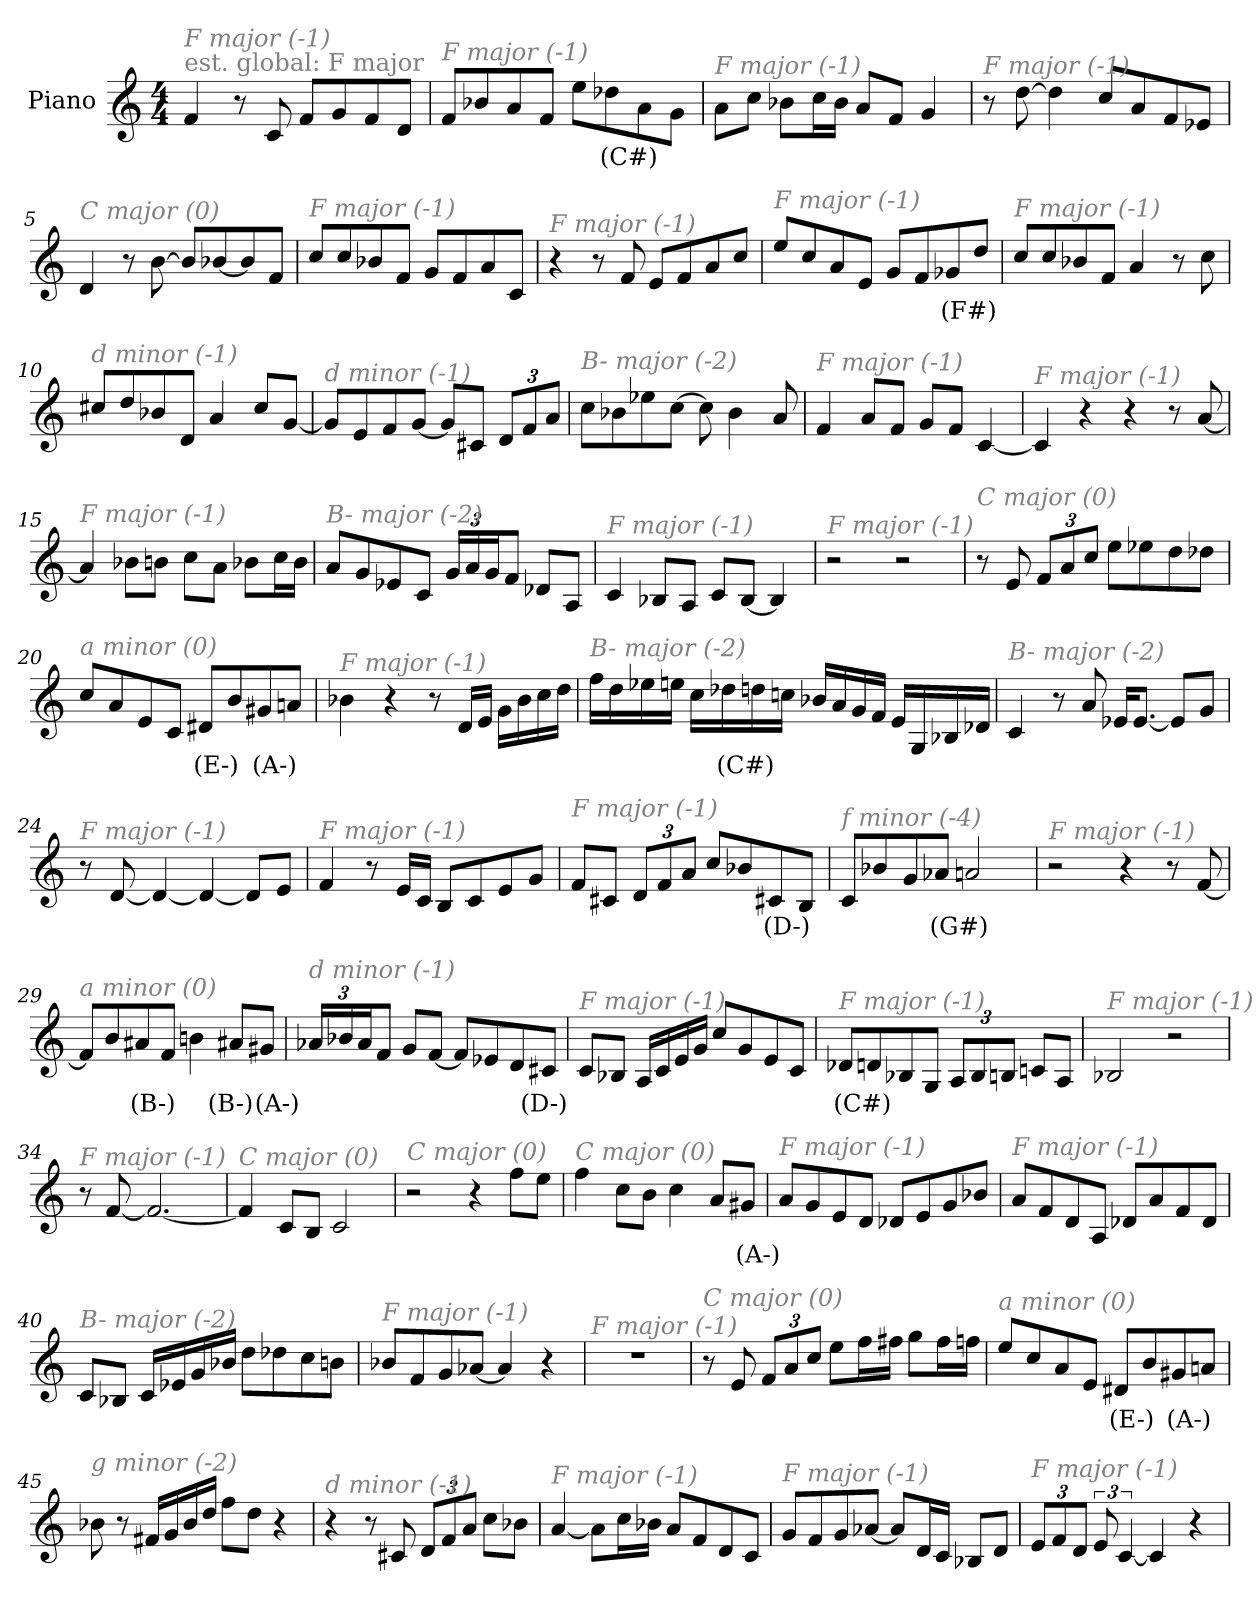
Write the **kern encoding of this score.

**kern	**text
*part1	*part1
*staff1	*staff1
*I"Piano	*
*I'Pno	*
*clefG2	*
*k[]	*
*M4/4	*
*MM188	*
=1	=1
!LO:TX:a:color=#808080:t=est. global&colon; F major	!
!LO:TX:i:color=#808080:t=F major (-1)	!
4f/	.
8r	.
8c/	.
8f/L	.
8g/	.
8f/	.
8d/J	.
=2	=2
!LO:TX:i:color=#808080:t=F major (-1)	!
8f/L	.
8b-X/	.
8a/	.
8f/J	.
8ee\L	.
8dd-Xi\	(C#)
8a\	.
8g\J	.
=3	=3
!LO:TX:i:color=#808080:t=F major (-1)	!
8a\L	.
8cc\J	.
8b-X\L	.
16cc\L	.
16b-\JJ	.
8a/L	.
8f/J	.
4g/	.
=4	=4
!LO:TX:i:color=#808080:t=F major (-1)	!
8r	.
[8dd\	.
4dd\]	.
8cc/L	.
8a/	.
8f/	.
8e-X/J	.
!!LO:LB:g=z
=5	=5
!LO:TX:i:color=#808080:t=C major (0)	!
4d/	.
8r	.
[8b\	.
8b/L]	.
[8b-X/	.
8b-/]	.
8f/J	.
=6	=6
!LO:TX:i:color=#808080:t=F major (-1)	!
8cc/L	.
8cc/	.
8b-X/	.
8f/J	.
8g/L	.
8f/	.
8a/	.
8c/J	.
=7	=7
!LO:TX:i:color=#808080:t=F major (-1)	!
4r	.
8r	.
8f/	.
8e/L	.
8f/	.
8a/	.
8cc/J	.
=8	=8
!LO:TX:i:color=#808080:t=F major (-1)	!
8ee/L	.
8cc/	.
8a/	.
8e/J	.
8g/L	.
8f/	.
8g-Xi/	(F#)
8dd/J	.
=9	=9
!LO:TX:i:color=#808080:t=F major (-1)	!
8cc/L	.
8cc/	.
8b-X/	.
8f/J	.
4a/	.
8r	.
8cc\	.
!!LO:LB:g=z
=10	=10
!LO:TX:i:color=#808080:t=d minor (-1)	!
8cc#X/L	.
8dd/	.
8b-X/	.
8d/J	.
4a/	.
8cc#/L	.
[8g/J	.
=11	=11
!LO:TX:i:color=#808080:t=d minor (-1)	!
8g/L]	.
8e/	.
8f/	.
[8g/J	.
8g/L]	.
8c#X/J	.
*Xbrackettup	*
12d/L	.
12f/	.
12a/J	.
=12	=12
!LO:TX:i:color=#808080:t=B- major (-2)	!
8cc\L	.
8b-X\	.
8ee-X\	.
[8cc\J	.
8cc\]	.
4b-\	.
8a/	.
=13	=13
!LO:TX:i:color=#808080:t=F major (-1)	!
4f/	.
8a/L	.
8f/J	.
8g/L	.
8f/J	.
[4c/	.
!!LO:LB:g=z
=14	=14
!LO:TX:i:color=#808080:t=F major (-1)	!
4c/]	.
4r	.
4r	.
8r	.
[8a/	.
=15	=15
!LO:TX:i:color=#808080:t=F major (-1)	!
4a/]	.
8b-X\L	.
8bn\J	.
8cc\L	.
8a\J	.
8b-X\L	.
16cc\L	.
16b-\JJ	.
=16	=16
!LO:TX:i:color=#808080:t=B- major (-2)	!
8a/L	.
8g/	.
8e-X/	.
8c/J	.
24g/LL	.
24a/	.
24g/J	.
8f/J	.
8d-X/L	.
8A/J	.
=17	=17
!LO:TX:i:color=#808080:t=F major (-1)	!
4c/	.
8B-X/L	.
8A/J	.
8c/L	.
[8B-/J	.
4B-/]	.
=18	=18
!LO:TX:i:color=#808080:t=F major (-1)	!
2r	.
2r	.
!!LO:LB:g=z
=19	=19
!LO:TX:i:color=#808080:t=C major (0)	!
8r	.
8e/	.
12f/L	.
12a/	.
12cc/J	.
8ee\L	.
8ee-X\	.
8dd\	.
8dd-X\J	.
=20	=20
!LO:TX:i:color=#808080:t=a minor (0)	!
8cc/L	.
8a/	.
8e/	.
8c/J	.
8d#Xi/L	(E-)
8b/	.
8g#Xi/	(A-)
8an/J	.
=21	=21
!LO:TX:i:color=#808080:t=F major (-1)	!
4b-X\	.
4r	.
8r	.
16d/LL	.
16e/JJ	.
16g\LL	.
16b-\	.
16cc\	.
16dd\JJ	.
!!LO:LB:g=z
=22	=22
!LO:TX:i:color=#808080:t=B- major (-2)	!
16ff\LL	.
16dd\	.
16ee-X\	.
16een\JJ	.
16cc\LL	.
16dd-Xi\	(C#)
16dd\	.
16ccn\JJ	.
16b-X/LL	.
16a/	.
16g/	.
16f/JJ	.
16e/LL	.
16G/	.
16B-X/	.
16d-X/JJ	.
=23	=23
!LO:TX:i:color=#808080:t=B- major (-2)	!
4c/	.
8r	.
8a/	.
16e-X/KL	.
[8.e-/J	.
8e-/L]	.
8g/J	.
=24	=24
!LO:TX:i:color=#808080:t=F major (-1)	!
8r	.
[8d/	.
4d/_	.
4d/_	.
8d/L]	.
8e/J	.
!!LO:LB:g=z
=25	=25
!LO:TX:i:color=#808080:t=F major (-1)	!
4f/	.
8r	.
16e/LL	.
16c/JJ	.
8B/L	.
8c/	.
8e/	.
8g/J	.
=26	=26
!LO:TX:i:color=#808080:t=F major (-1)	!
8f/L	.
8c#X/J	.
12d/L	.
12f/	.
12a/J	.
8cc/L	.
8b-X/	.
8c#Xi/	(D-)
8B/J	.
=27	=27
!LO:TX:i:color=#808080:t=f minor (-4)	!
8c/L	.
8b-X/	.
8g/	.
8a-Xi/J	(G#)
2a/	.
=28	=28
!LO:TX:i:color=#808080:t=F major (-1)	!
2r	.
4r	.
8r	.
[8f/	.
!!LO:LB:g=z
=29	=29
!LO:TX:i:color=#808080:t=a minor (0)	!
8f/L]	.
8b/	.
8a#Xi/	(B-)
8f/J	.
4bn\	.
8a#Xi/L	(B-)
8g#Xi/J	(A-)
=30	=30
!LO:TX:i:color=#808080:t=d minor (-1)	!
24a-X/LL	.
24b-X/	.
24a-/J	.
8f/J	.
8g/L	.
[8f/J	.
8f/L]	.
8e-X/	.
8d/	.
8c#Xi/J	(D-)
=31	=31
!LO:TX:i:color=#808080:t=F major (-1)	!
8c/L	.
8B-X/J	.
16A/LL	.
16c/	.
16e/	.
16g/JJ	.
8cc/L	.
8g/	.
8e/	.
8c/J	.
!!LO:LB:g=z
=32	=32
!LO:TX:i:color=#808080:t=F major (-1)	!
8d-Xi/L	(C#)
8d/	.
8B-X/	.
8G/J	.
12A/L	.
12B-/	.
12Bn/J	.
8cn/L	.
8A/J	.
=33	=33
!LO:TX:i:color=#808080:t=F major (-1)	!
2B-X/	.
2r	.
=34	=34
!LO:TX:i:color=#808080:t=F major (-1)	!
8r	.
[8f/	.
2.f/_	.
=35	=35
!LO:TX:i:color=#808080:t=C major (0)	!
4f/]	.
8c/L	.
8B/J	.
2c/	.
=36	=36
!LO:TX:i:color=#808080:t=C major (0)	!
2r	.
4r	.
8ff\L	.
8ee\J	.
!!LO:LB:g=z
=37	=37
!LO:TX:i:color=#808080:t=C major (0)	!
4ff\	.
8cc\L	.
8b\J	.
4cc\	.
8a/L	.
8g#Xj/J	(A-)
=38	=38
!LO:TX:i:color=#808080:t=F major (-1)	!
8a/L	.
8g/	.
8e/	.
8d/J	.
8d-X/L	.
8e/	.
8g/	.
8b-X/J	.
=39	=39
!LO:TX:i:color=#808080:t=F major (-1)	!
8a/L	.
8f/	.
8d/	.
8A/J	.
8d-X/L	.
8a/	.
8f/	.
8d-/J	.
=40	=40
!LO:TX:i:color=#808080:t=B- major (-2)	!
8c/L	.
8B-X/J	.
16c/LL	.
16e-X/	.
16g/	.
16b-X/JJ	.
8dd\L	.
8dd-X\	.
8cc\	.
8bn\J	.
!!LO:PB:g=z
=41	=41
!LO:TX:i:color=#808080:t=F major (-1)	!
8b-X/L	.
8f/	.
8g/	.
[8a-X/J	.
4a-/]	.
4r	.
=42	=42
!LO:TX:i:color=#808080:t=F major (-1)	!
1r	.
=43	=43
!LO:TX:i:color=#808080:t=C major (0)	!
8r	.
8e/	.
12f/L	.
12a/	.
12cc/J	.
8ee\L	.
16ff\L	.
16ff#X\JJ	.
8gg\L	.
16ff#\L	.
16ffn\JJ	.
=44	=44
!LO:TX:i:color=#808080:t=a minor (0)	!
8ee/L	.
8cc/	.
8a/	.
8e/J	.
8d#Xi/L	(E-)
8b/	.
8g#Xi/	(A-)
8an/J	.
!!LO:LB:g=z
=45	=45
!LO:TX:i:color=#808080:t=g minor (-2)	!
8b-X\	.
8r	.
16f#X/LL	.
16g/	.
16b-/	.
16dd/JJ	.
8ff\L	.
8dd\J	.
4r	.
=46	=46
!LO:TX:i:color=#808080:t=d minor (-1)	!
4r	.
8r	.
8c#X/	.
12d/L	.
12f/	.
12a/J	.
8cc\L	.
8b-X\J	.
=47	=47
!LO:TX:i:color=#808080:t=F major (-1)	!
[4a/	.
8a\L]	.
16cc\L	.
16b-X\JJ	.
8a/L	.
8f/	.
8d/	.
8c/J	.
=48	=48
!LO:TX:i:color=#808080:t=F major (-1)	!
8g/L	.
8f/	.
8g/	.
[8a-X/J	.
8a-/L]	.
16d/L	.
16c/JJ	.
8B-X/L	.
8d/J	.
!!LO:LB:g=z
=49	=49
!LO:TX:i:color=#808080:t=F major (-1)	!
12e/L	.
12f/	.
12d/J	.
*brackettup	*
12e/	.
[6c/	.
4c/]	.
4r	.
=	=
*-	*-
